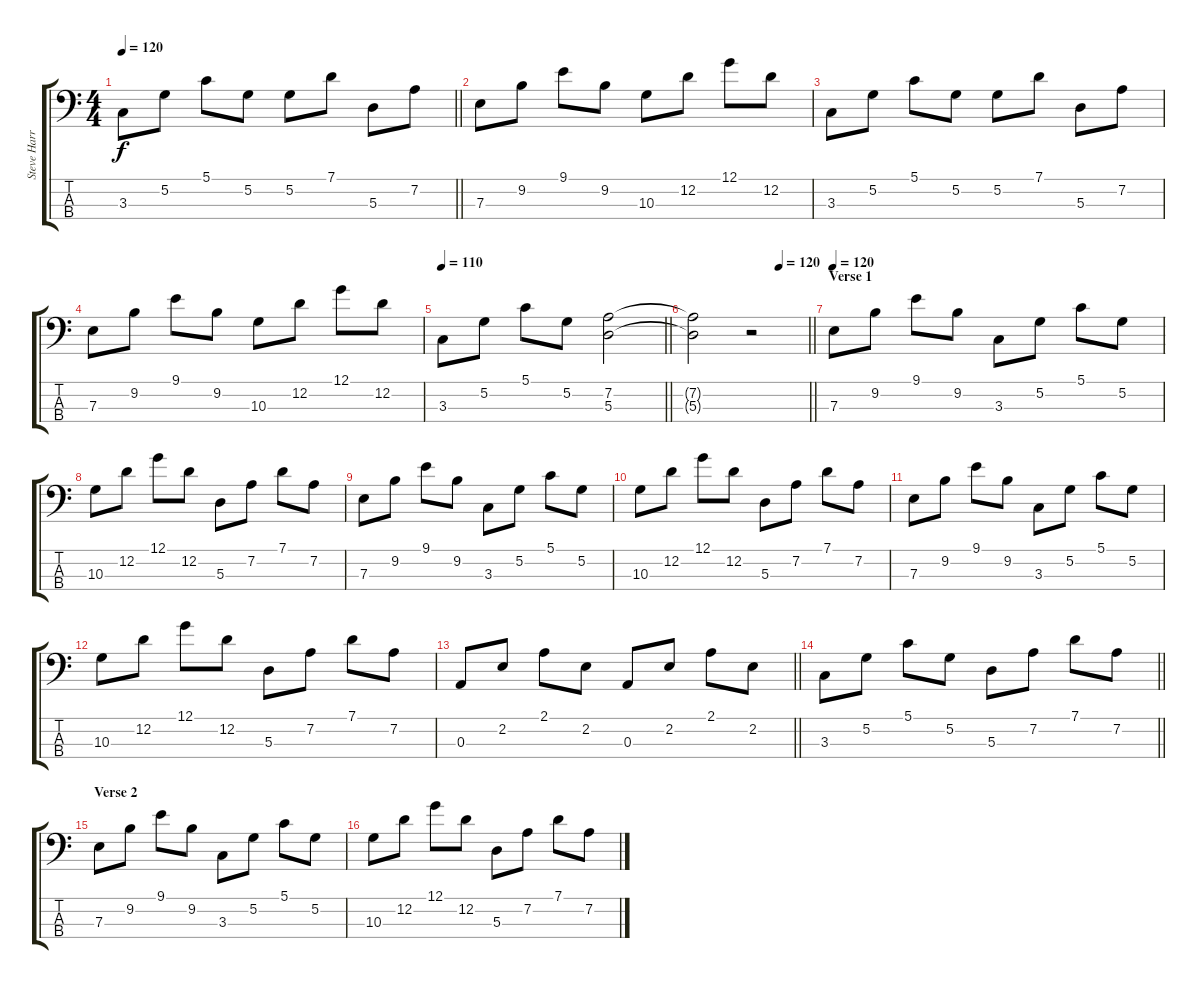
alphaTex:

\track ("Steve Harris" "Steve Harr") {instrument electricbassfinger}
\staff {score tabs}
\tuning (G2 D2 A1 E1) {hide}
\ts (4 4)
\tempo 120
\clef f4
\barLineRight lightlight
\ks c
3.3.8{dy f} 5.2.8 5.1.8 5.2.8 5.2.8 7.1.8 5.3.8 7.2.8 |
7.3.8 9.2.8 9.1.8 9.2.8 10.3.8 12.2.8 12.1.8 12.2.8 |
3.3.8 5.2.8 5.1.8 5.2.8 5.2.8 7.1.8 5.3.8 7.2.8 |
7.3.8 9.2.8 9.1.8 9.2.8 10.3.8 12.2.8 12.1.8 12.2.8 |
\tempo 110
\barLineRight lightlight
3.3.8 5.2.8 5.1.8 5.2.8 (7.2 5.3).2 |
\tempo (120 0.75)
\barLineRight lightlight
(7.2{t} 5.3{t}).2 r.2 |
\section ("" "Verse 1")
\tempo 120
7.3.8 9.2.8 9.1.8 9.2.8 3.3.8 5.2.8 5.1.8 5.2.8 |
10.3.8 12.2.8 12.1.8 12.2.8 5.3.8 7.2.8 7.1.8 7.2.8 |
7.3.8 9.2.8 9.1.8 9.2.8 3.3.8 5.2.8 5.1.8 5.2.8 |
10.3.8 12.2.8 12.1.8 12.2.8 5.3.8 7.2.8 7.1.8 7.2.8 |
7.3.8 9.2.8 9.1.8 9.2.8 3.3.8 5.2.8 5.1.8 5.2.8 |
10.3.8 12.2.8 12.1.8 12.2.8 5.3.8 7.2.8 7.1.8 7.2.8 |
\barLineRight lightlight
0.3.8 2.2.8 2.1.8 2.2.8 0.3.8 2.2.8 2.1.8 2.2.8 |
\barLineRight lightlight
3.3.8 5.2.8 5.1.8 5.2.8 5.3.8 7.2.8 7.1.8 7.2.8 |
\section ("" "Verse 2")
7.3.8 9.2.8 9.1.8 9.2.8 3.3.8 5.2.8 5.1.8 5.2.8 |
10.3.8 12.2.8 12.1.8 12.2.8 5.3.8 7.2.8 7.1.8 7.2.8
